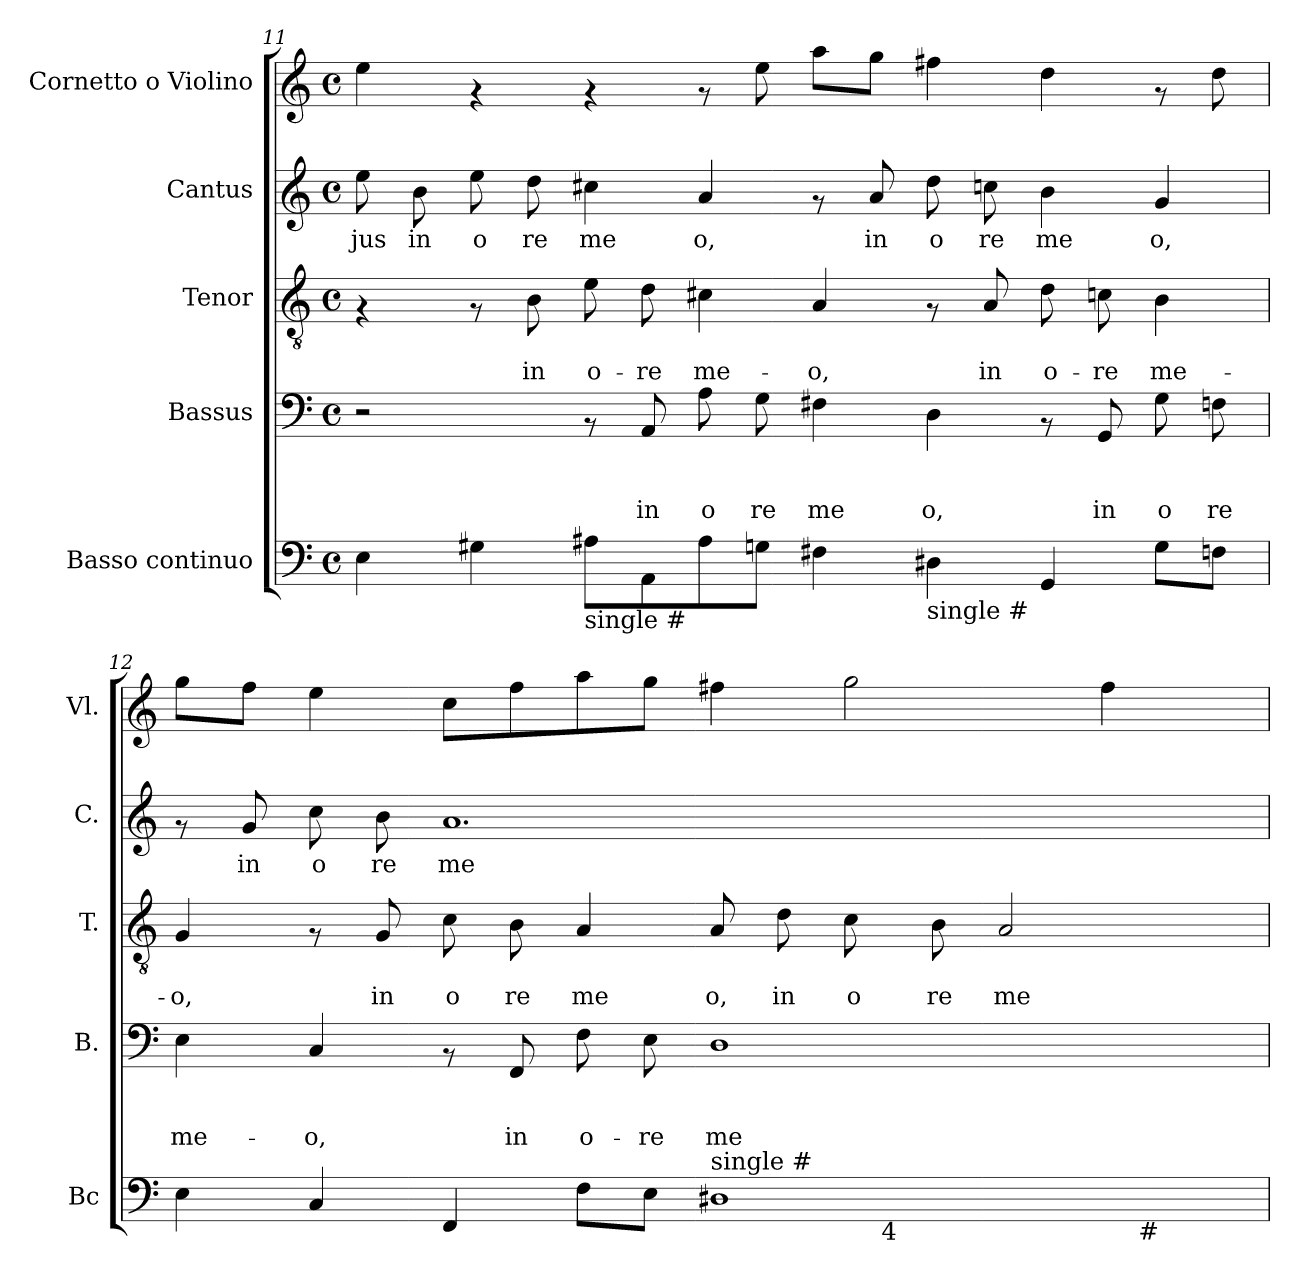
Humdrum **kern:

**kern	**kern	**text	**text	**text	**kern	**text	**text	**kern	**text	**kern
*part5	*part4	*part4	*part4	*part4	*part3	*part3	*part3	*part2	*part2	*part1
*staff5	*staff4	*staff4	*staff4	*staff4	*staff3	*staff3	*staff3	*staff2	*staff2	*staff1
*I"Basso continuo	*I"Bassus	*	*	*	*I"Tenor	*	*	*I"Cantus	*	*I"Cornetto o Violino
*I'Bc	*I'B.	*	*	*	*I'T.	*	*	*I'C.	*	*I'Vl.
*clefF4	*clefF4	*	*	*	*clefGv2	*	*	*clefG2	*	*clefG2
*ITrd7c12	*	*	*	*	*	*	*	*	*	*
*k[]	*k[]	*	*	*	*k[]	*	*	*k[]	*	*k[]
*C:	*C:	*	*	*	*C:	*	*	*C:	*	*C:
*M4/4	*M4/4	*	*	*	*M4/4	*	*	*M4/4	*	*M4/4
*met(c)	*met(c)	*	*	*	*met(c)	*	*	*met(c)	*	*met(c)
=11	=11	=11	=11	=11	=11	=11	=11	=11	=11	=11
!	!	!	!	!	!	!	!	!	!LO:LY:b	!
4EE\	2r	.	.	.	4rF	.	.	8ee\	jus	4ee\
!	!	!	!	!	!	!	!	!	!LO:LY:b	!
.	.	.	.	.	.	.	.	8b\	in	.
!	!	!	!	!	!	!	!	!	!LO:LY:b	!
4GG#X\	.	.	.	.	8rF	.	.	8ee\	o	4rf
!	!	!	!	!	!	!	!LO:LY:b	!	!LO:LY:b	!
.	.	.	.	.	8B\	.	in	8dd\	re	.
!LO:TX:b:t=single #	!	!	!	!	!	!	!	!	!	!
!	!	!	!	!	!	!	!LO:LY:b	!	!LO:LY:b	!
8AA#\L	8rAA	.	.	.	8e\	.	o-	4cc#X\	me	4rf
!	!	!	!	!LO:LY:b	!	!	!LO:LY:b	!	!	!
8AAA\	8AA/	.	.	in	8d\	.	-re	.	.	.
!	!	!	!	!LO:LY:b	!	!	!LO:LY:b	!	!LO:LY:b	!
8AA#\	8A\	.	.	o	4c#X\	.	me-	4a/	o,	8rf
!	!	!	!	!LO:LY:b	!	!	!	!	!	!
8GGn\J	8G\	.	.	re	.	.	.	.	.	8ee\
!	!	!	!	!LO:LY:b	!	!	!LO:LY:b	!	!	!
4FF#X\	4F#X\	.	.	me	4A/	.	-o,	8rf	.	8aa\L
!	!	!	!	!	!	!	!	!	!LO:LY:b	!
.	.	.	.	.	.	.	.	8a/	in	8gg\J
!LO:TX:b:t=single #	!	!	!	!	!	!	!	!	!	!
!	!	!	!	!LO:LY:b	!	!	!	!	!LO:LY:b	!
4DD#\	4D\	.	.	o,	8rF	.	.	8dd\	o	4ff#X\
!	!	!	!	!	!	!	!LO:LY:b	!	!LO:LY:b	!
.	.	.	.	.	8A/	.	in	8ccn\	re	.
!	!	!	!	!	!	!	!LO:LY:b	!	!LO:LY:b	!
4GGG/	8rAA	.	.	.	8d\	.	o-	4b\	me	4dd\
!	!	!	!	!LO:LY:b	!	!	!LO:LY:b	!	!	!
.	8GG/	.	.	in	8cn\	.	-re	.	.	.
!	!	!	!	!LO:LY:b	!	!	!LO:LY:b	!	!LO:LY:b	!
8GG\L	8G\	.	.	o	4B\	.	me-	4g/	o,	8rf
!	!	!	!	!LO:LY:b	!	!	!	!	!	!
8FFn\J	8Fn\	.	.	re	.	.	.	.	.	8dd\
!!LO:PB:g=z
=12	=12	=12	=12	=12	=12	=12	=12	=12	=12	=12
!	!	!	!	!LO:LY:b	!	!	!LO:LY:b	!	!	!
*^	*	*	*	*	*	*	*	*	*	*
4EE\	1ryy	4E\	.	.	me-	4G/	.	-o,	8rf	.	8gg\L
!	!	!	!	!	!	!	!	!	!	!LO:LY:b	!
.	.	.	.	.	.	.	.	.	8g/	in	8ff\J
!	!	!	!	!	!LO:LY:b	!	!	!	!	!LO:LY:b	!
4CC/	.	4C/	.	.	-o,	8rF	.	.	8cc\	o	4ee\
!	!	!	!	!	!	!	!	!LO:LY:b	!	!LO:LY:b	!
.	.	.	.	.	.	8G/	.	in	8b\	re	.
!	!	!	!	!	!	!	!	!LO:LY:b	!	!LO:LY:b	!
4FFF/	.	8rAA	.	.	.	8c\	.	o	1.a	me	8cc\L
!	!	!	!	!	!LO:LY:b	!	!	!LO:LY:b	!	!	!
.	.	8FF/	.	.	in	8B\	.	re	.	.	8ff\
!	!	!	!	!	!LO:LY:b	!	!	!LO:LY:b	!	!	!
8FF\L	.	8F\	.	.	o-	4A/	.	me	.	.	8aa\
!	!	!	!	!	!LO:LY:b	!	!	!	!	!	!
8EE\J	.	8E\	.	.	-re	.	.	.	.	.	8gg\J
!LO:TX:a:t=single #	!	!	!	!	!	!	!	!	!	!	!
!	!	!	!	!	!LO:LY:b	!	!	!LO:LY:b	!	!	!
1DD#	4ryy	1D	.	.	me-	8A/	.	o,	.	.	4ff#X\
!	!	!	!	!	!	!	!	!LO:LY:b	!	!	!
.	.	.	.	.	.	8d\	.	in	.	.	.
!	!	!	!	!	!	!	!	!LO:LY:b	!	!	!
.	32.ryy	.	.	.	.	8c\	.	o	.	.	2gg\
!	!LO:TX:b:t=4	!	!	!	!	!	!	!	!	!	!
.	2ryy	.	.	.	.	.	.	.	.	.	.
!	!	!	!	!	!	!	!	!LO:LY:b	!	!	!
.	.	.	.	.	.	8B\	.	re	.	.	.
!	!	!	!	!	!	!	!	!LO:LY:b	!	!	!
.	.	.	.	.	.	2A/	.	me	.	.	.
.	.	.	.	.	.	.	.	.	.	.	4ff#\
!	!LO:TX:b:t=#	!	!	!	!	!	!	!	!	!	!
.	8ryy	.	.	.	.	.	.	.	.	.	.
.	16ryy	.	.	.	.	.	.	.	.	.	.
.	64ryy	.	.	.	.	.	.	.	.	.	.
*v	*v	*	*	*	*	*	*	*	*	*	*
=	=	=	=	=	=	=	=	=	=	=
*-	*-	*-	*-	*-	*-	*-	*-	*-	*-	*-
